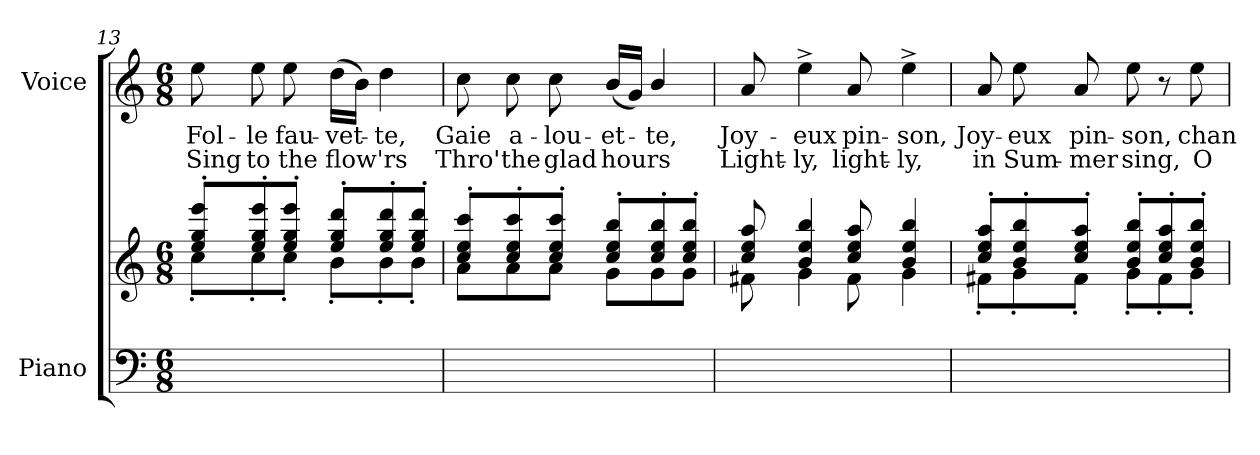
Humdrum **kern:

**kern	**kern	**kern	**text	**text
*part2	*part2	*part1	*part1	*part1
*staff3	*staff2	*staff1	*staff1	*staff1
*I"Piano	*	*I"Voice	*	*
*I'Pno	*	*	*	*
*clefF4	*clefG2	*clefG2	*	*
*k[]	*k[]	*k[]	*	*
*M6/8	*M6/8	*M6/8	*	*
=13	=13	=13	=13	=13
*	*^	*	*	*
2.ryy	8ee/' 8gg/' 8eee/'L	8cc'\L	8ee\	Fol-	Sing
.	8ee/'> 8gg/'> 8eee/'>	8cc'<\	8ee\	-le	to
.	8ee/'> 8gg/'> 8eee/'>J	8cc'<\J	8ee\	fau-	the
.	8ee/'> 8gg/'> 8ddd/'>L	8b'<\L	(16dd\LL	-vet-	flow'rs
.	.	.	16b\JJ)	.	.
.	8ee/'> 8gg/'> 8ddd/'>	8b'<\	4dd\	-te,	.
.	8ee/'> 8gg/'> 8ddd/'>J	8b'<\J	.	.	.
=14	=14	=14	=14	=14	=14
2.ryy	8cc/' 8ee/' 8ccc/'L	8a\L	8cc\	Gaie	Thro'
.	8cc/'> 8ee/'> 8ccc/'>	8a\	8cc\	a-	the
.	8cc/'> 8ee/'> 8ccc/'>J	8a\J	8cc\	-lou-	glad
.	8cc/'> 8ee/'> 8bb/'>L	8g\L	(16b/LL	-et-	hours
.	.	.	16g/JJ)	.	.
.	8cc/'> 8ee/'> 8bb/'>	8g\	4b/	-te,	.
.	8cc/'> 8ee/'> 8bb/'>J	8g\J	.	.	.
=15	=15	=15	=15	=15	=15
2.ryy	8cc/ 8ee/ 8aa/	8f#X\	8a/	Joy-	Light-
.	4b/ 4ee/ 4bb/	4g\	4ee^\	-eux	-ly,
.	8cc/ 8ee/ 8aa/	8f#\	8a/	pin-	light-
.	4b/ 4ee/ 4bb/	4g\	4ee^\	-son,	-ly,
=16	=16	=16	=16	=16	=16
2.ryy	8cc/' 8ee/' 8aa/'L	8f#X'\L	8a/	Joy-	in
.	8b/'> 8ee/'> 8bb/'>	8g'<\	8ee\	-eux	Sum-
.	8cc/'> 8ee/'> 8aa/'>J	8f#'<\J	8a/	pin-	-mer
.	8b/'> 8ee/'> 8bb/'>L	8g'<\L	8ee\	-son,	sing,
.	8cc/'> 8ee/'> 8aa/'>	8f#'<\	8r	.	.
.	8b/'> 8ee/'> 8bb/'>J	8g'<\J	8ee\	chan-	O
*	*v	*v	*	*	*
=	=	=	=	=
*-	*-	*-	*-	*-
